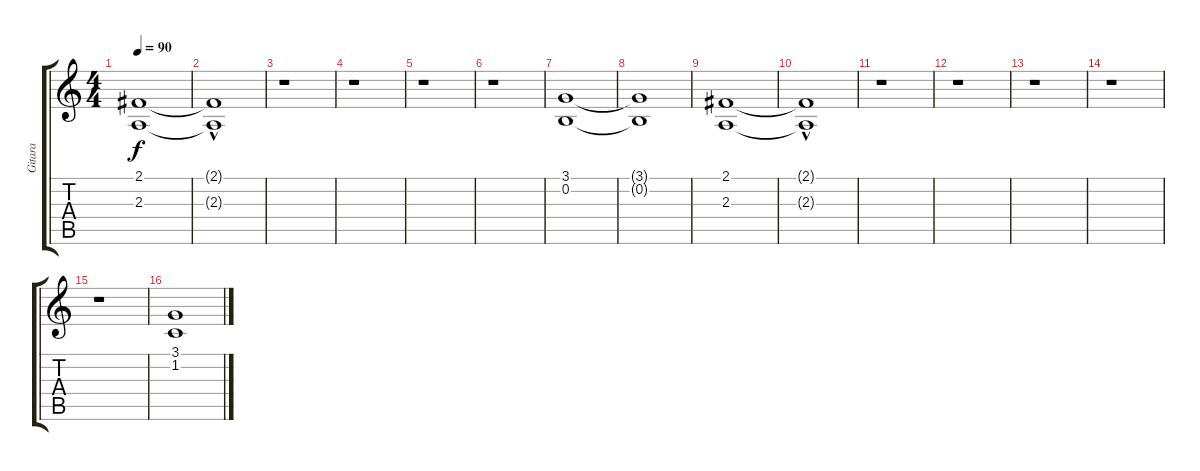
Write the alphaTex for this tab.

\track ("Gitara" "Gitara") {instrument stringensemble2}
\staff {score tabs}
\tuning (E4 B3 G3 D3 A2 E2) {hide}
\ts (4 4)
\tempo 90
\clef g2
\ks c
(2.1 2.3).1{dy f} |
(2.1{t} 2.3{hac t}).1 |
r.1 |
r.1 |
r.1 |
r.1 |
(3.1 0.2).1 |
(3.1{t} 0.2{t}).1 |
(2.1 2.3).1 |
(2.1{t} 2.3{hac t}).1 |
r.1 |
r.1 |
r.1 |
r.1 |
r.1 |
(3.1 1.2).1
